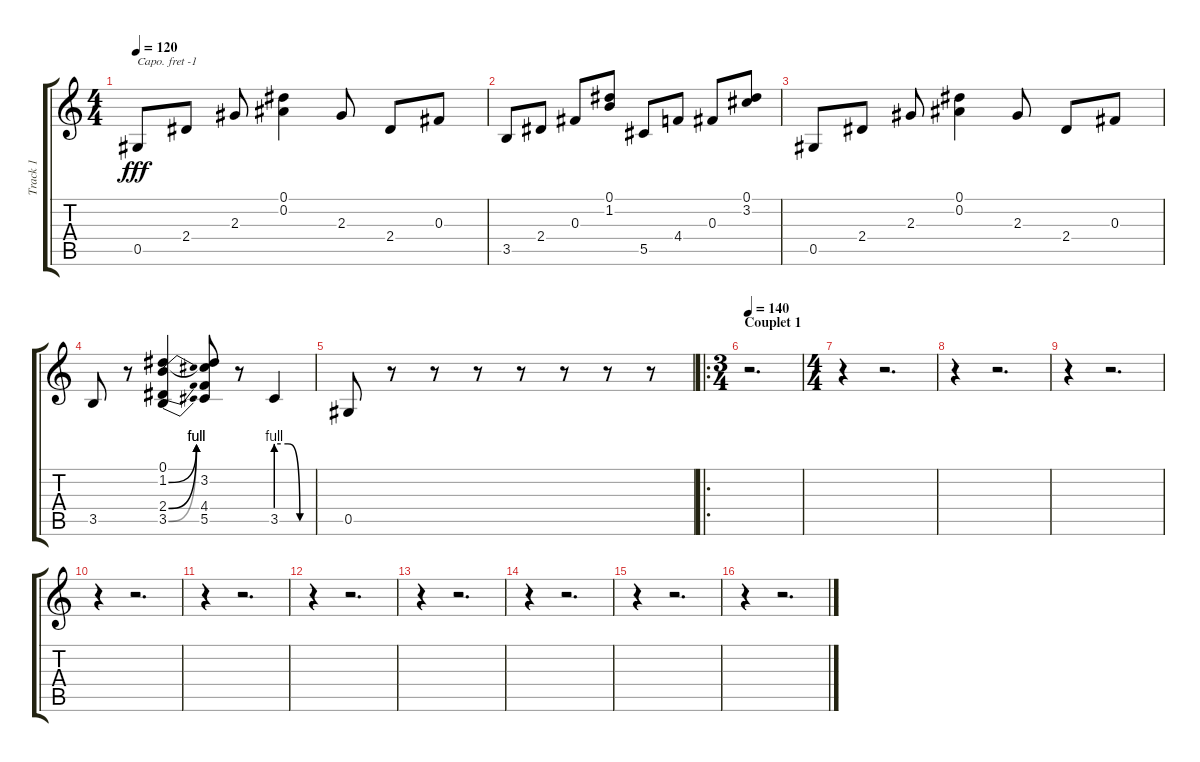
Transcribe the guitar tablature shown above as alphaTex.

\track ("Track 1" "Track 1") {instrument acousticguitarsteel}
\staff {score tabs}
\capo -1
\tuning (E4 B3 G3 D3 A2 E2) {hide}
\ts (4 4)
\tempo 120
\clef g2
\ks c
0.5.8{dy fff} 2.4.8 2.3.8 (0.1 0.2).4 2.3.8 2.4.8 0.3.8 |
3.5.8 2.4.8 0.3.8 (0.1 1.2).8 5.5.8 4.4.8 0.3.8 (0.1 3.2).8 |
0.5.8 2.4.8 2.3.8 (0.1 0.2).4 2.3.8 2.4.8 0.3.8 |
3.5.8 r.8 (0.1 1.2{be (bend 0 0 60 4)} 2.4{be (bend 0 0 60 4)} 3.5{be (bend 0 0 60 4)}).4 (0.1{t} 3.2 4.4 5.5).8 r.8 3.5{be (custom 0 4 20 4 40 0 60 0)}.4 |
0.5.8 r.8 r.8 r.8 r.8 r.8 r.8 r.8 |
\ro
\ts (3 4)
\section ("" "Couplet 1")
\tempo 140
r.2{d} |
\ts (4 4)
r.4 r.2{d} |
r.4 r.2{d} |
r.4 r.2{d} |
r.4 r.2{d} |
r.4 r.2{d} |
r.4 r.2{d} |
r.4 r.2{d} |
r.4 r.2{d} |
r.4 r.2{d} |
r.4 r.2{d}
